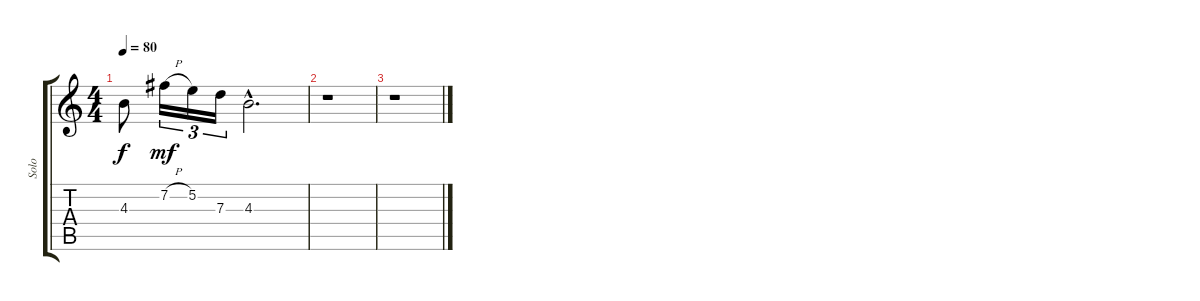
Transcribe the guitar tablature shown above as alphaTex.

\track ("Solo" "Solo") {instrument acousticguitarsteel}
\staff {score tabs}
\tuning (E4 B3 G3 D3 A2 E2) {hide}
\ts (4 4)
\tempo 80
\clef g2
\ks c
4.3.8{dy f} 7.2{h}.16{tu (3 2) dy mf balance 12} 5.2.16{tu (3 2)} 7.3.16{tu (3 2)} 4.3{hac}.2{d} |
r.1 |
r.1
